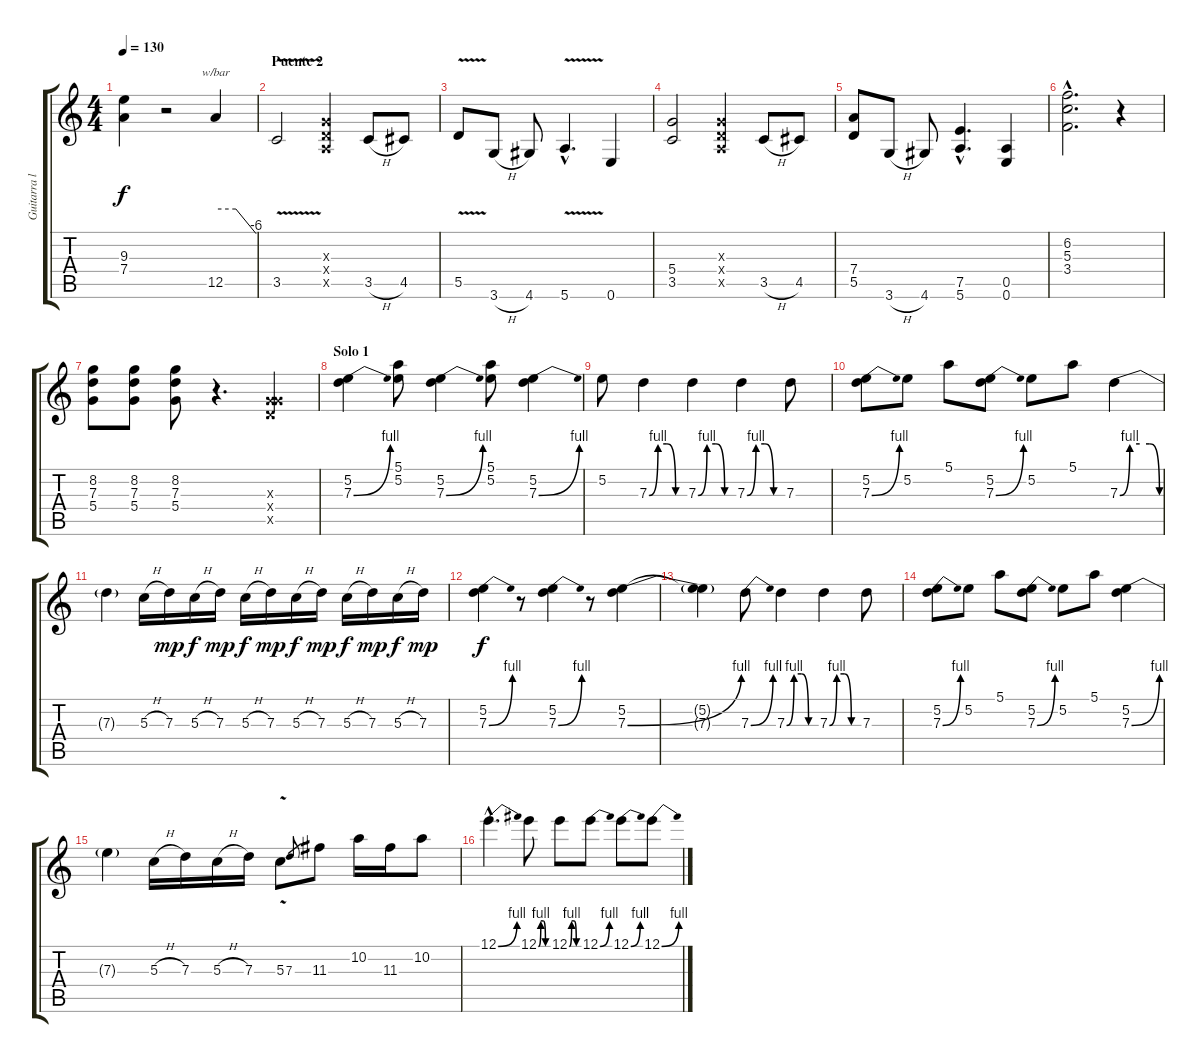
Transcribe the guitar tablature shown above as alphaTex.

\track ("Guitarra líder" "Guitarra l") {instrument distortionguitar}
\staff {score tabs}
\tuning (E4 B3 G3 D3 A2 E2) {hide}
\ts (4 4)
\tempo 130
\clef g2
\ks c
(9.3 7.4).4{dy f} r.2 12.5.4{tbe (custom default 0 0 30 0 60 -24)} |
\section ("" "Puente 2")
3.5{v}.2 (0.3{x} 0.4{x} 0.5{x}).4 3.5{h}.8 4.5.8 |
5.5{v}.8 3.6{h}.8 4.6.8 5.6{v hac}.4{d} 0.6.4 |
(5.4 3.5).2 (0.3{x} 0.4{x} 0.5{x}).4 3.5{h}.8 4.5.8 |
(7.4 5.5).8 3.6{h}.8 4.6.8 (7.5{hac} 5.6{hac}).4{d} (0.5 0.6).4 |
(6.2{hac} 5.3{hac} 3.4{hac}).2{d} r.4 |
(8.2 7.3 5.4).8 (8.2 7.3 5.4).8 (8.2 7.3 5.4).8 r.4{d} (0.3{x} 5.4{x} 5.5{x}).4{volume 16} |
\section ("" "Solo 1")
(5.2 7.3{be (bend 0 0 60 4)}).4 (5.1 5.2).8 (5.2 7.3{be (bend 0 0 60 4)}).4 (5.1 5.2).8 (5.2 7.3{be (bend 0 0 60 4)}).4 |
5.2.8 7.3{be (custom 0 0 15 4 30 4 45 0 60 0)}.4 7.3{be (custom 0 0 15 4 30 4 45 0 60 0)}.4 7.3{be (custom 0 0 15 4 30 4 45 0 60 0)}.4 7.3.8 |
(5.2 7.3{be (bend 0 0 60 4)}).8 5.2.8 5.1.8 (5.2 7.3{be (bend 0 0 60 4)}).8 5.2.8 5.1.8 7.3{be (custom 0 0 15 4 30 4 45 4 60 0)}.4 |
7.3{t}.4 5.3{h}.16 7.3.16{dy mp} 5.3{h}.16{dy f} 7.3.16{dy mp} 5.3{h}.16{dy f} 7.3.16{dy mp} 5.3{h}.16{dy f} 7.3.16{dy mp} 5.3{h}.16{dy f} 7.3.16{dy mp} 5.3{h}.16{dy f} 7.3.16{dy mp} |
(5.2 7.3{be (bend 0 0 60 4)}).4{dy f} r.8 (5.2 7.3{be (bend 0 0 60 4)}).4 r.8 (5.2 7.3{be (bend 0 0 60 4)}).4 |
(5.2{t} 7.3{t}).4 7.3{be (bend 0 0 60 4)}.8 7.3{be (custom 0 0 15 4 30 4 45 0 60 0)}.4 7.3{be (custom 0 0 15 4 30 4 45 0 60 0)}.4 7.3.8 |
(5.2 7.3{be (bend 0 0 60 4)}).8 5.2.8 5.1.8 (5.2 7.3{be (bend 0 0 60 4)}).8 5.2.8 5.1.8 (5.2 7.3{be (bend 0 0 60 4)}).4 |
7.3{t}.4 5.3{h}.16 7.3.16 5.3{h}.16 7.3.16 5.3{v}.8 7.3.8{gr} 11.3.8 10.2.16 11.3.16 10.2.8 |
12.1{be (bend 0 0 60 4) hac}.4{d} 12.1{be (custom 0 0 15 4 30 4 45 0 60 0)}.8 12.1{be (custom 0 0 15 4 30 4 45 0 60 0)}.8 12.1{be (bend 0 0 60 4)}.8 12.1{be (bend 0 0 60 4)}.8 12.1{be (bend 0 0 60 4)}.8
